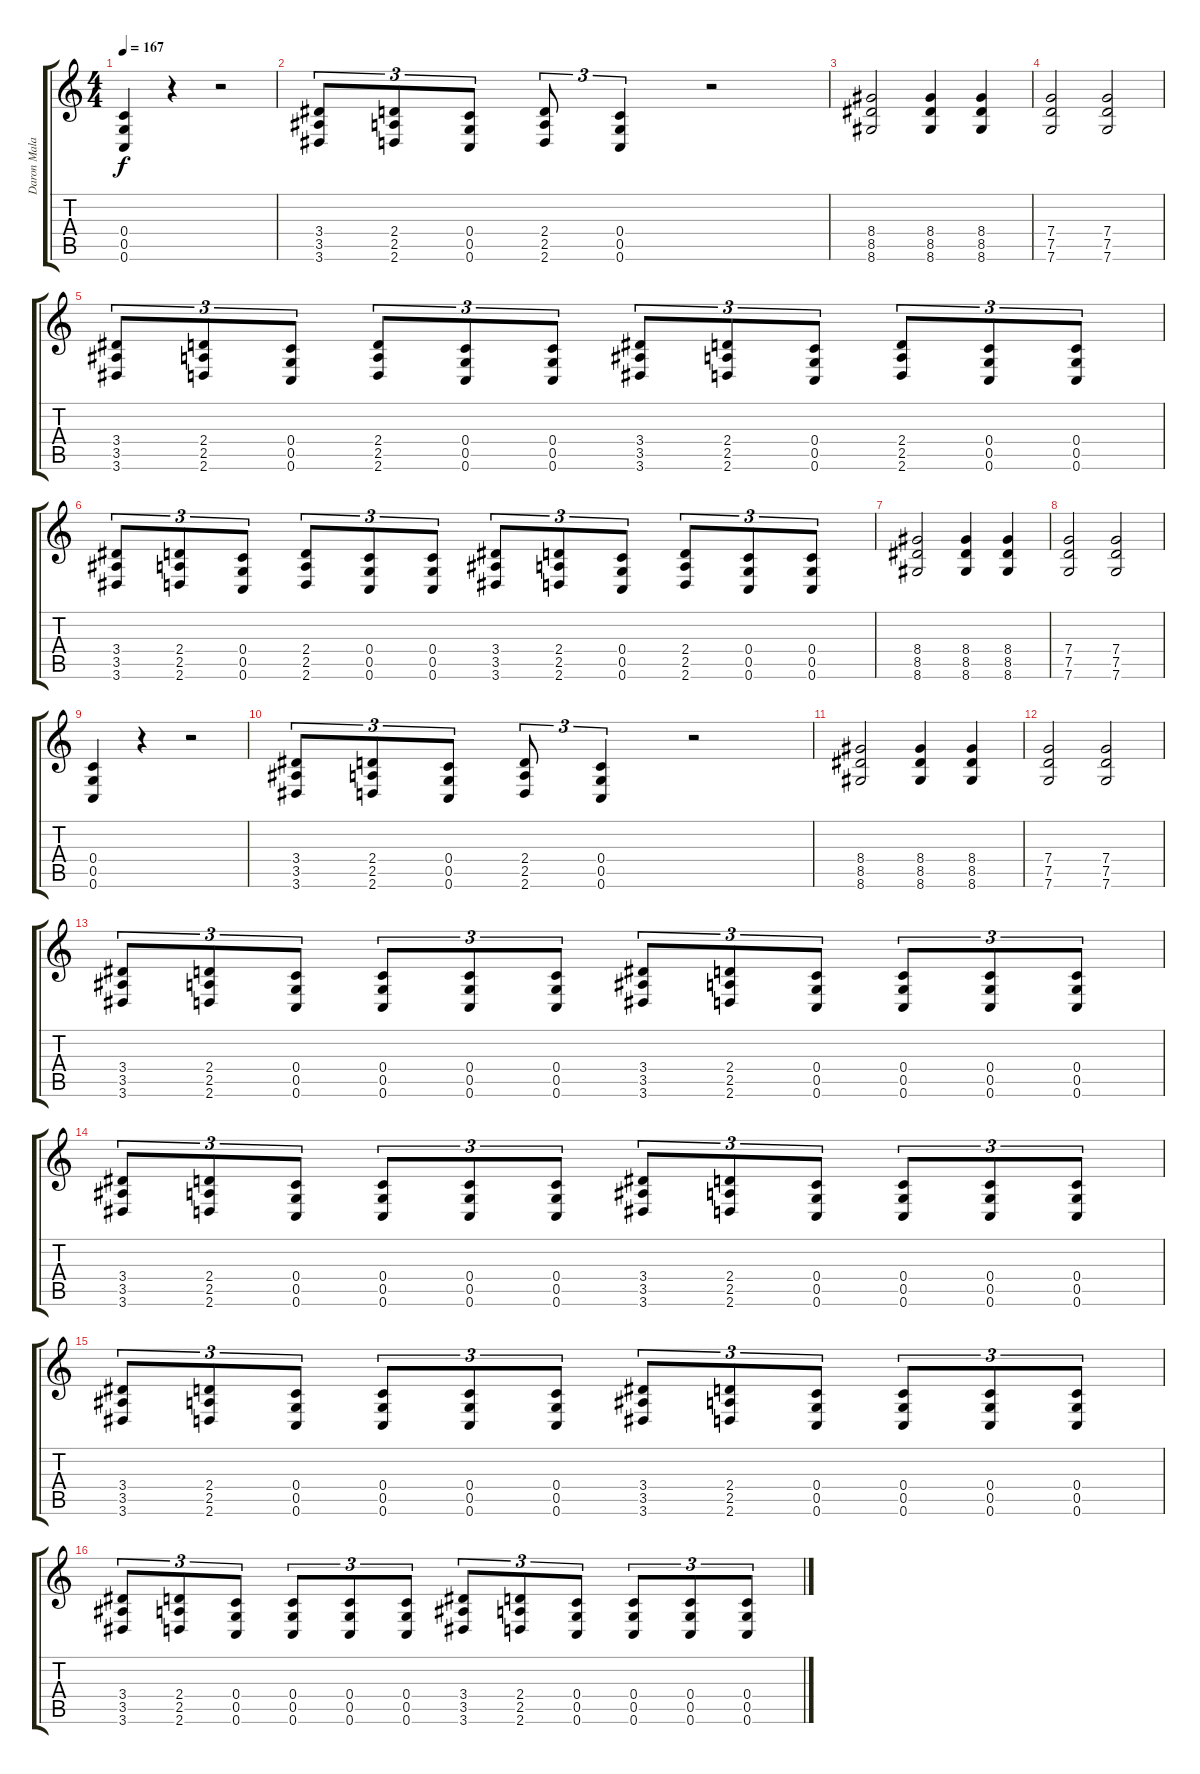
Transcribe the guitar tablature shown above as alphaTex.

\track ("Daron Malakian" "Daron Mala") {instrument electricguitarclean}
\staff {score tabs}
\tuning (D4 A3 F3 C3 G2 C2) {hide}
\ts (4 4)
\tempo 167
\clef g2
\ks c
(0.4 0.5 0.6).4{dy f} r.4 r.2 |
(3.4 3.5 3.6).8{tu (3 2)} (2.4 2.5 2.6).8{tu (3 2)} (0.4 0.5 0.6).8{tu (3 2)} (2.4 2.5 2.6).8{tu (3 2)} (0.4 0.5 0.6).4{tu (3 2)} r.2 |
(8.4 8.5 8.6).2 (8.4 8.5 8.6).4 (8.4 8.5 8.6).4 |
(7.4 7.5 7.6).2 (7.4 7.5 7.6).2 |
(3.4 3.5 3.6).8{tu (3 2)} (2.4 2.5 2.6).8{tu (3 2)} (0.4 0.5 0.6).8{tu (3 2)} (2.4 2.5 2.6).8{tu (3 2)} (0.4 0.5 0.6).8{tu (3 2)} (0.4 0.5 0.6).8{tu (3 2)} (3.4 3.5 3.6).8{tu (3 2)} (2.4 2.5 2.6).8{tu (3 2)} (0.4 0.5 0.6).8{tu (3 2)} (2.4 2.5 2.6).8{tu (3 2)} (0.4 0.5 0.6).8{tu (3 2)} (0.4 0.5 0.6).8{tu (3 2)} |
(3.4 3.5 3.6).8{tu (3 2)} (2.4 2.5 2.6).8{tu (3 2)} (0.4 0.5 0.6).8{tu (3 2)} (2.4 2.5 2.6).8{tu (3 2)} (0.4 0.5 0.6).8{tu (3 2)} (0.4 0.5 0.6).8{tu (3 2)} (3.4 3.5 3.6).8{tu (3 2)} (2.4 2.5 2.6).8{tu (3 2)} (0.4 0.5 0.6).8{tu (3 2)} (2.4 2.5 2.6).8{tu (3 2)} (0.4 0.5 0.6).8{tu (3 2)} (0.4 0.5 0.6).8{tu (3 2)} |
(8.4 8.5 8.6).2 (8.4 8.5 8.6).4 (8.4 8.5 8.6).4 |
(7.4 7.5 7.6).2 (7.4 7.5 7.6).2 |
(0.4 0.5 0.6).4 r.4 r.2 |
(3.4 3.5 3.6).8{tu (3 2)} (2.4 2.5 2.6).8{tu (3 2)} (0.4 0.5 0.6).8{tu (3 2)} (2.4 2.5 2.6).8{tu (3 2)} (0.4 0.5 0.6).4{tu (3 2)} r.2 |
(8.4 8.5 8.6).2 (8.4 8.5 8.6).4 (8.4 8.5 8.6).4 |
(7.4 7.5 7.6).2 (7.4 7.5 7.6).2 |
(3.4 3.5 3.6).8{tu (3 2)} (2.4 2.5 2.6).8{tu (3 2)} (0.4 0.5 0.6).8{tu (3 2)} (0.4 0.5 0.6).8{tu (3 2)} (0.4 0.5 0.6).8{tu (3 2)} (0.4 0.5 0.6).8{tu (3 2)} (3.4 3.5 3.6).8{tu (3 2)} (2.4 2.5 2.6).8{tu (3 2)} (0.4 0.5 0.6).8{tu (3 2)} (0.4 0.5 0.6).8{tu (3 2)} (0.4 0.5 0.6).8{tu (3 2)} (0.4 0.5 0.6).8{tu (3 2)} |
(3.4 3.5 3.6).8{tu (3 2)} (2.4 2.5 2.6).8{tu (3 2)} (0.4 0.5 0.6).8{tu (3 2)} (0.4 0.5 0.6).8{tu (3 2)} (0.4 0.5 0.6).8{tu (3 2)} (0.4 0.5 0.6).8{tu (3 2)} (3.4 3.5 3.6).8{tu (3 2)} (2.4 2.5 2.6).8{tu (3 2)} (0.4 0.5 0.6).8{tu (3 2)} (0.4 0.5 0.6).8{tu (3 2)} (0.4 0.5 0.6).8{tu (3 2)} (0.4 0.5 0.6).8{tu (3 2)} |
(3.4 3.5 3.6).8{tu (3 2)} (2.4 2.5 2.6).8{tu (3 2)} (0.4 0.5 0.6).8{tu (3 2)} (0.4 0.5 0.6).8{tu (3 2)} (0.4 0.5 0.6).8{tu (3 2)} (0.4 0.5 0.6).8{tu (3 2)} (3.4 3.5 3.6).8{tu (3 2)} (2.4 2.5 2.6).8{tu (3 2)} (0.4 0.5 0.6).8{tu (3 2)} (0.4 0.5 0.6).8{tu (3 2)} (0.4 0.5 0.6).8{tu (3 2)} (0.4 0.5 0.6).8{tu (3 2)} |
(3.4 3.5 3.6).8{tu (3 2)} (2.4 2.5 2.6).8{tu (3 2)} (0.4 0.5 0.6).8{tu (3 2)} (0.4 0.5 0.6).8{tu (3 2)} (0.4 0.5 0.6).8{tu (3 2)} (0.4 0.5 0.6).8{tu (3 2)} (3.4 3.5 3.6).8{tu (3 2)} (2.4 2.5 2.6).8{tu (3 2)} (0.4 0.5 0.6).8{tu (3 2)} (0.4 0.5 0.6).8{tu (3 2)} (0.4 0.5 0.6).8{tu (3 2)} (0.4 0.5 0.6).8{tu (3 2)}
